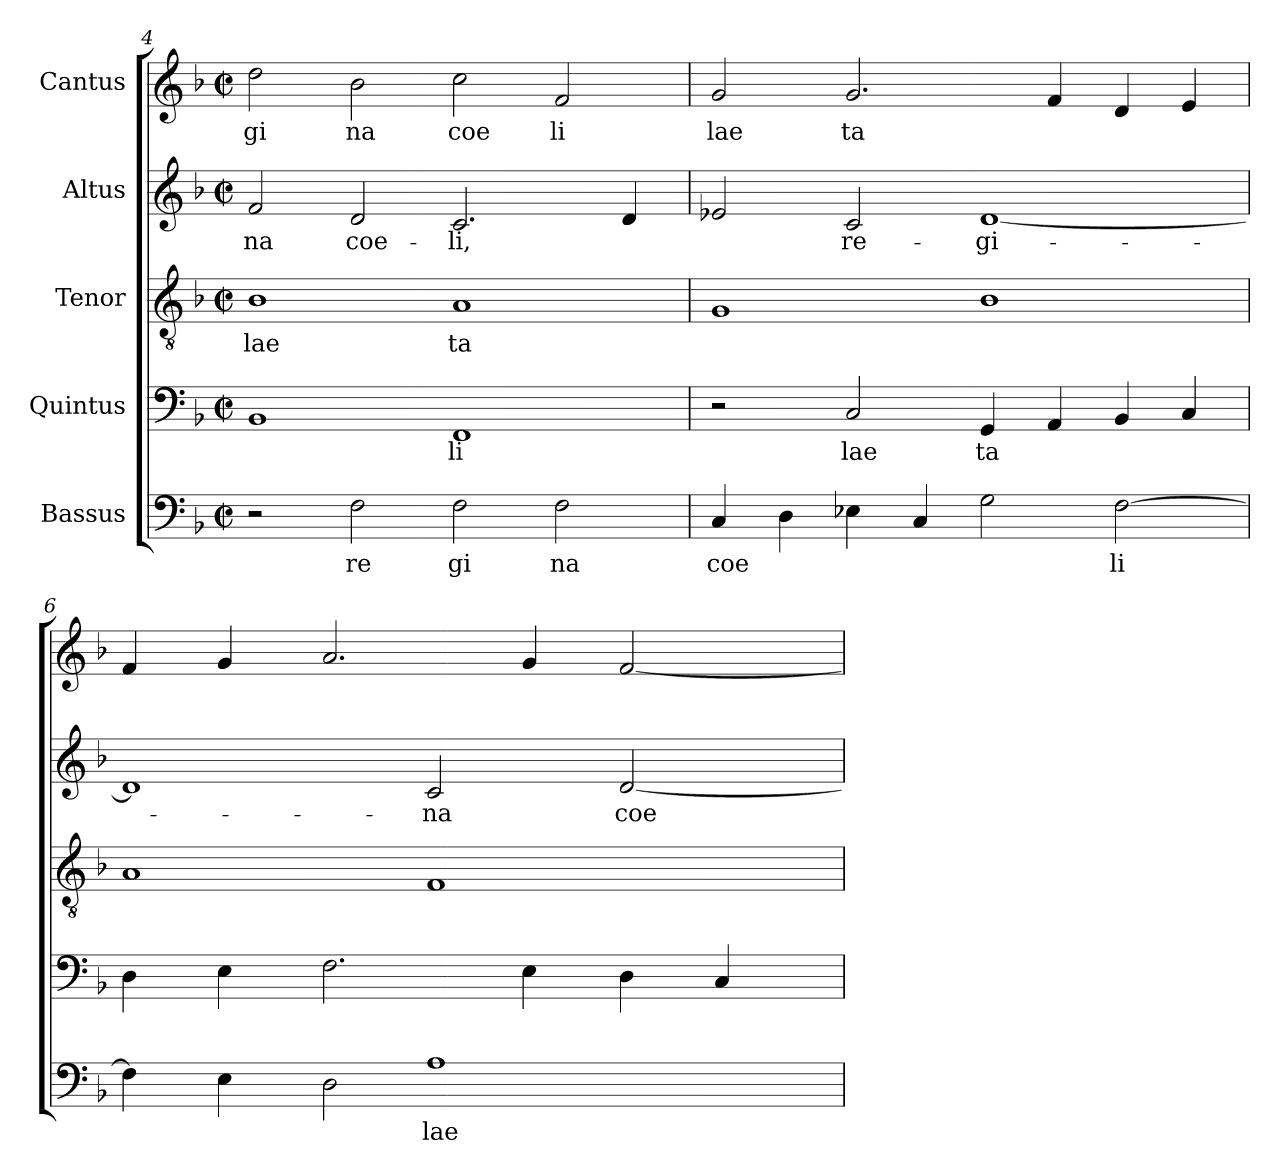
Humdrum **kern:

**kern	**text	**kern	**text	**kern	**text	**kern	**text	**kern	**text
*part5	*part5	*part4	*part4	*part3	*part3	*part2	*part2	*part1	*part1
*staff5	*staff5	*staff4	*staff4	*staff3	*staff3	*staff2	*staff2	*staff1	*staff1
*I"Bassus	*	*I"Quintus	*	*I"Tenor	*	*I"Altus	*	*I"Cantus	*
*clefF4	*	*clefF4	*	*clefGv2	*	*clefG2	*	*clefG2	*
*k[b-]	*	*k[b-]	*	*k[b-]	*	*k[b-]	*	*k[b-]	*
*F:	*	*F:	*	*F:	*	*F:	*	*F:	*
*M2/2	*	*M2/2	*	*M2/2	*	*M2/2	*	*M2/2	*
*met(c|)	*	*met(c|)	*	*met(c|)	*	*met(c|)	*	*met(c|)	*
=4	=4	=4	=4	=4	=4	=4	=4	=4	=4
!	!	!	!	!	!LO:LY:b:cj	!	!LO:LY:b:cj	!	!LO:LY:b:cj
2r	.	1BB-	.	1B-	lae	2f/	-na	2dd\	gi
!	!LO:LY:b:cj	!	!	!	!	!	!LO:LY:b:cj	!	!LO:LY:b:cj
2F\	re	.	.	.	.	2d/	coe-	2b-\	na
!	!LO:LY:b:cj	!	!LO:LY:b:cj	!	!LO:LY:b:cj	!	!LO:LY:b:cj	!	!LO:LY:b:cj
2F\	gi	1FF	li	1A	ta	2.c/	-li,	2cc\	coe
!	!LO:LY:b:cj	!	!	!	!	!	!	!	!LO:LY:b:cj
2F\	na	.	.	.	.	.	.	2f/	li
.	.	.	.	.	.	4d/	.	.	.
=5	=5	=5	=5	=5	=5	=5	=5	=5	=5
!	!LO:LY:b	!	!	!	!	!	!	!	!LO:LY:b:cj
4C/	coe	2r	.	1G	.	2e-X/	.	2g/	lae
4D\	.	.	.	.	.	.	.	.	.
!	!	!	!LO:LY:b:cj	!	!	!	!LO:LY:b:cj	!	!LO:LY:b:cj
4E-X\	.	2C/	lae	.	.	2c/	re-	2.g/	ta
4C/	.	.	.	.	.	.	.	.	.
!	!	!	!LO:LY:b:cj	!	!	!	!LO:LY:b:cj	!	!
2G\	.	4GG/	ta	1B-	.	[>1d	-gi-	.	.
.	.	4AA/	.	.	.	.	.	4f/	.
!	!LO:LY:b:cj	!	!	!	!	!	!	!	!
[>2F\	li	4BB-/	.	.	.	.	.	4d/	.
.	.	4C/	.	.	.	.	.	4e/	.
!!LO:LB:g=z
=6	=6	=6	=6	=6	=6	=6	=6	=6	=6
*	*	*^	*	*^	*	*^	*	*	*
*	*	*	*	*	*	*^	*	*	*	*	*	*
4F\]	.	4D\	8.ryy	.	1A	8...ryy	4ryy	.	1d]	4ryy	.	4f/	.
.	.	.	1ryy	.	.	.	.	.	.	.	.	.	.
.	.	.	.	.	.	1ryy	.	.	.	.	.	.	.
4E\	.	4E\	.	.	.	.	16ryy	.	.	64ryy	.	4g/	.
.	.	.	.	.	.	.	.	.	.	1ryy	.	.	.
.	.	.	.	.	.	.	64ryy	.	.	.	.	.	.
.	.	.	.	.	.	.	1ryy	.	.	.	.	.	.
2D\	.	2.F\	.	.	.	.	.	.	.	.	.	2.a/	.
!	!LO:LY:b:cj	!	!	!	!	!	!	!	!	!	!LO:LY:b:cj	!	!
1A	lae	.	.	.	1F	.	.	.	2c/	.	-na	.	.
.	.	.	2ryy	.	.	.	.	.	.	.	.	.	.
.	.	.	.	.	.	2ryy	.	.	.	.	.	.	.
.	.	4E\	.	.	.	.	.	.	.	.	.	4g/	.
.	.	.	.	.	.	.	.	.	.	2ryy	.	.	.
.	.	.	.	.	.	.	2ryy	.	.	.	.	.	.
!	!	!	!	!	!	!	!	!	!	!	!LO:LY:b	!	!
.	.	4D\	.	.	.	.	.	.	[<2d/	.	coe	[<2f/	.
.	.	.	4ryy	.	.	.	.	.	.	.	.	.	.
.	.	.	.	.	.	4ryy	.	.	.	.	.	.	.
.	.	4C/	.	.	.	.	.	.	.	.	.	.	.
.	.	.	.	.	.	.	.	.	.	8...ryy	.	.	.
.	.	.	.	.	.	.	8ryy	.	.	.	.	.	.
.	.	.	16ryy	.	.	.	.	.	.	.	.	.	.
.	.	.	.	.	.	.	32.ryy	.	.	.	.	.	.
.	.	.	.	.	.	64ryy	.	.	.	.	.	.	.
*	*	*v	*v	*	*	*	*	*	*v	*v	*	*	*
*	*	*	*	*v	*v	*v	*	*	*	*	*
=	=	=	=	=	=	=	=	=	=
*-	*-	*-	*-	*-	*-	*-	*-	*-	*-
